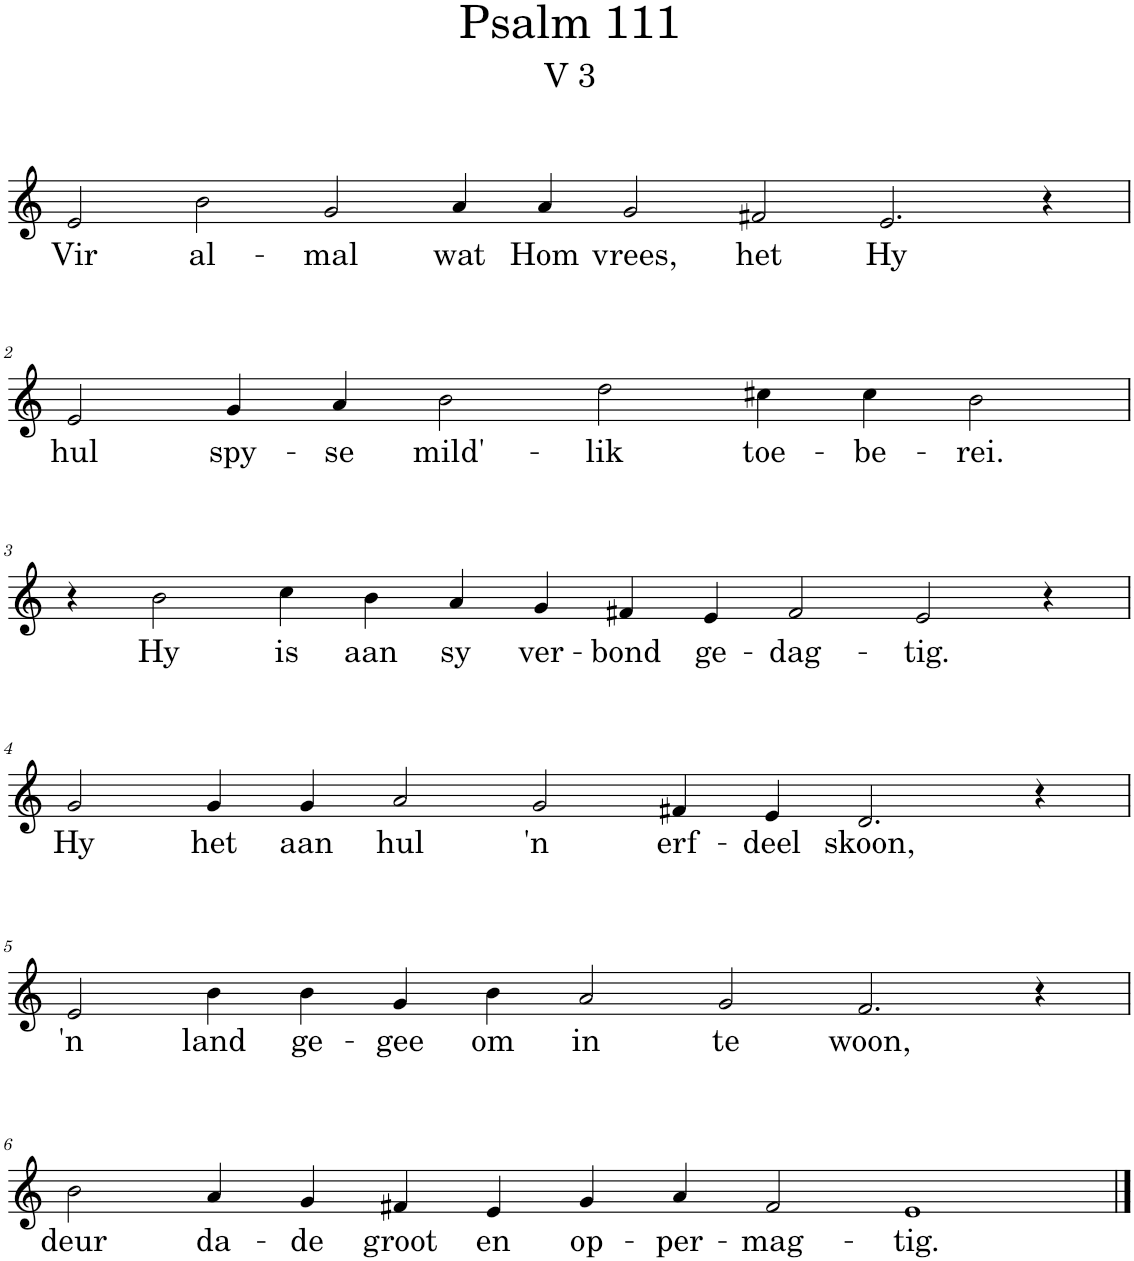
**kern	**text
*part1	*part1
*staff1	*staff1
*I"Pipe Organ	*
*I'Org.	*
*clefG2	*
*k[]	*
*M16/4	*
=1	=1
!	!LO:LY:b
2e/	Vir
!	!LO:LY:b
2b\	al-
!	!LO:LY:b
2g/	-mal
!	!LO:LY:b
4a/	wat
!	!LO:LY:b
4a/	Hom
!	!LO:LY:b
2g/	vrees,
!	!LO:LY:b
2f#X/	het
!	!LO:LY:b
2.e/	Hy
4r	.
!!LO:LB:g=z
=2	=2
*M12/4	*
!	!LO:LY:b
2e/	hul
!	!LO:LY:b
4g/	spy-
!	!LO:LY:b
4a/	-se
!	!LO:LY:b
2b\	mild'-
!	!LO:LY:b
2dd\	-lik
!	!LO:LY:b
4cc#X\	toe-
!	!LO:LY:b
4cc#\	-be-
!	!LO:LY:b
2b\	-rei.
!!LO:LB:g=z
=3	=3
*M14/4	*
4r	.
!	!LO:LY:b
2b\	Hy
!	!LO:LY:b
4cc\	is
!	!LO:LY:b
4b\	aan
!	!LO:LY:b
4a/	sy
!	!LO:LY:b
4g/	ver-
!	!LO:LY:b
4f#X/	-bond
!	!LO:LY:b
4e/	ge-
!	!LO:LY:b
2f#/	-dag-
!	!LO:LY:b
2e/	-tig.
4r	.
!!LO:LB:g=z
=4	=4
!	!LO:LY:b
2g/	Hy
!	!LO:LY:b
4g/	het
!	!LO:LY:b
4g/	aan
!	!LO:LY:b
2a/	hul
!	!LO:LY:b
2g/	'n
!	!LO:LY:b
4f#X/	erf-
!	!LO:LY:b
4e/	-deel
!	!LO:LY:b
2.d/	skoon,
4r	.
!!LO:LB:g=z
=5	=5
!	!LO:LY:b
2e/	'n
!	!LO:LY:b
4b\	land
!	!LO:LY:b
4b\	ge-
!	!LO:LY:b
4g/	-gee
!	!LO:LY:b
4b\	om
!	!LO:LY:b
2a/	in
!	!LO:LY:b
2g/	te
!	!LO:LY:b
2.f/	woon,
4r	.
!!LO:LB:g=z
=6	=6
!	!LO:LY:b
2b\	deur
!	!LO:LY:b
4a/	da-
!	!LO:LY:b
4g/	-de
!	!LO:LY:b
4f#X/	groot
!	!LO:LY:b
4e/	en
!	!LO:LY:b
4g/	op-
!	!LO:LY:b
4a/	-per-
!	!LO:LY:b
2f#/	-mag-
!	!LO:LY:b
1e	-tig.
==	==
*-	*-
